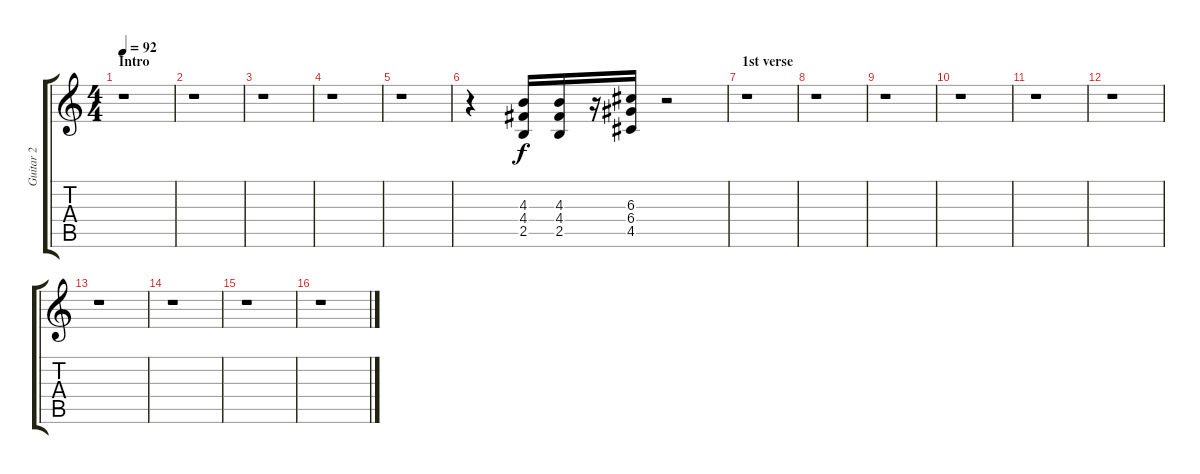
\track ("Guitar 2" "Guitar 2") {instrument distortionguitar}
\staff {score tabs}
\tuning (E4 B3 G3 D3 A2 E2) {hide}
\ts (4 4)
\section ("" "Intro")
\tempo 92
\clef g2
\ks c
r.1{dy f instrument distortionguitar} |
r.1 |
r.1 |
r.1 |
r.1 |
r.4 (4.3 4.4 2.5).16 (4.3 4.4 2.5).16 r.16 (6.3 6.4 4.5).16 r.2 |
\section ("" "1st verse")
r.1 |
r.1 |
r.1 |
r.1 |
r.1 |
r.1 |
r.1 |
r.1 |
r.1 |
r.1
